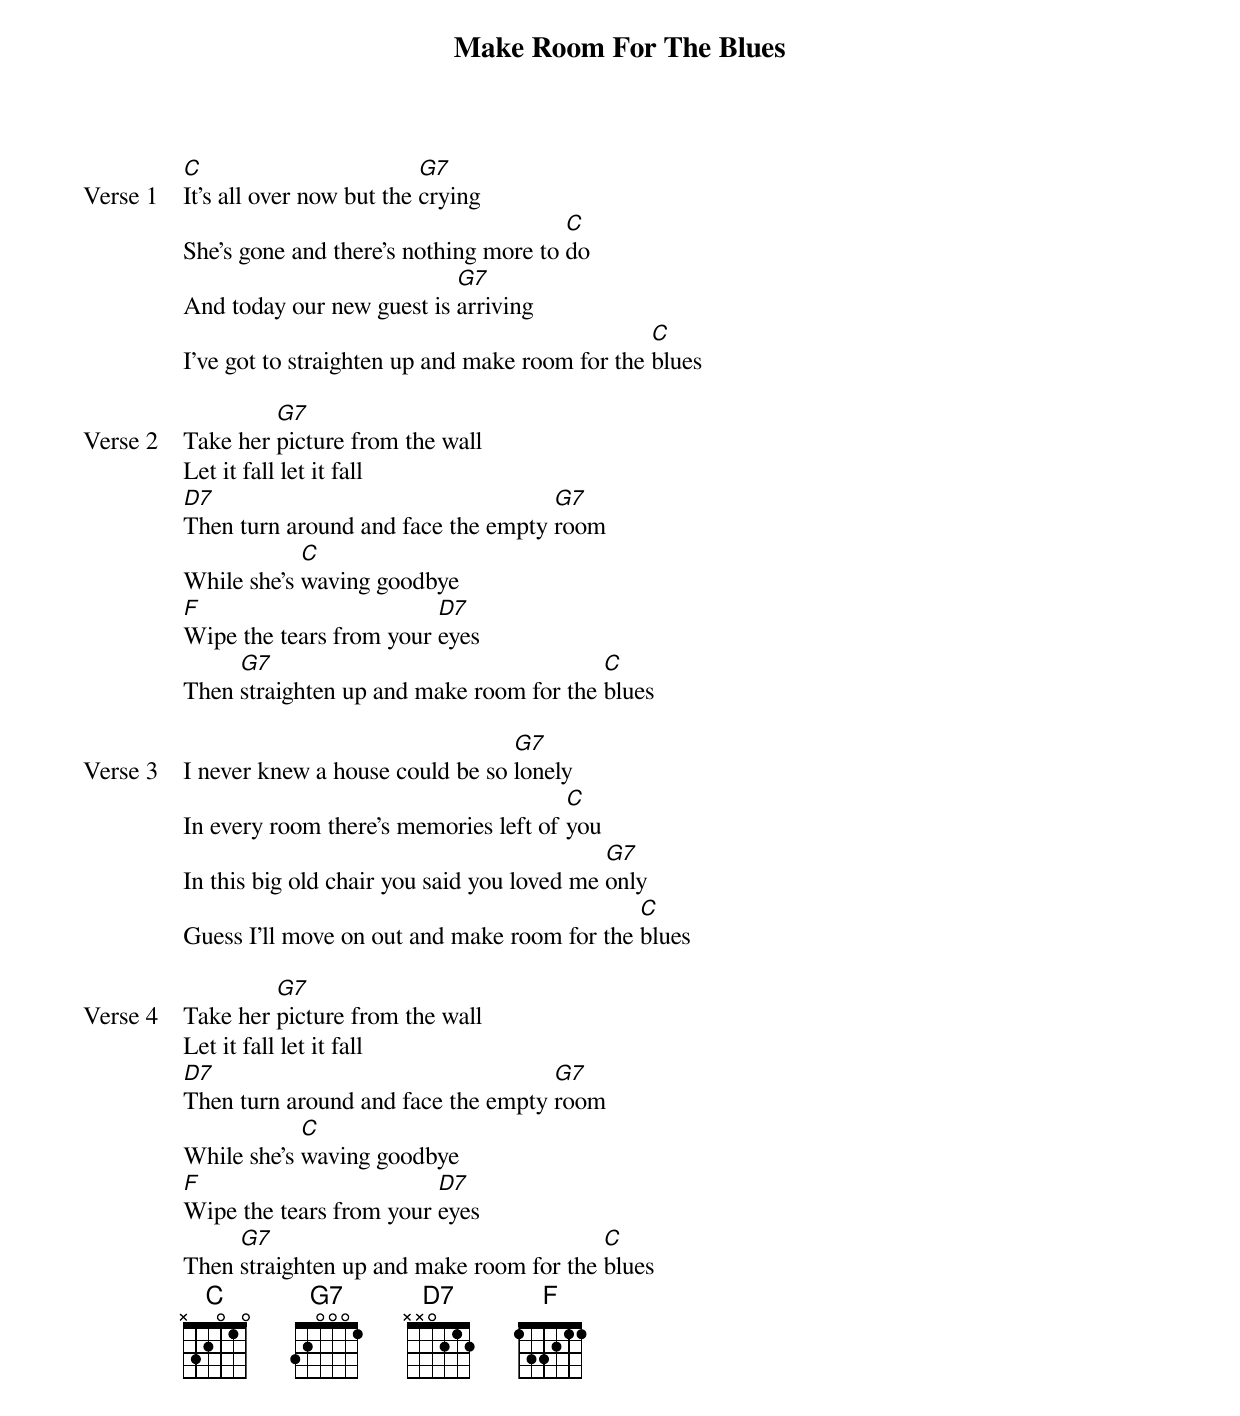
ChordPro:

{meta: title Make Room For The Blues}
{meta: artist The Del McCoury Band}
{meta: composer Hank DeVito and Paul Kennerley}
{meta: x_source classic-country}
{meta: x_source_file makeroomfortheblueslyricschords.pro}
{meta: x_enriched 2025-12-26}

{start_of_verse: Verse 1}
[C]It’s all over now but the [G7]crying
She’s gone and there’s nothing more to [C]do
And today our new guest is [G7]arriving
I’ve got to straighten up and make room for the [C]blues
{end_of_verse}

{start_of_verse: Verse 2}
Take her [G7]picture from the wall
Let it fall let it fall
[D7]Then turn around and face the empty [G7]room
While she’s [C]waving goodbye
[F]Wipe the tears from your [D7]eyes
Then [G7]straighten up and make room for the [C]blues
{end_of_verse}

{start_of_verse: Verse 3}
I never knew a house could be so [G7]lonely
In every room there’s memories left of [C]you
In this big old chair you said you loved me [G7]only
Guess I’ll move on out and make room for the [C]blues
{end_of_verse}

{start_of_verse: Verse 4}
Take her [G7]picture from the wall
Let it fall let it fall
[D7]Then turn around and face the empty [G7]room
While she’s [C]waving goodbye
[F]Wipe the tears from your [D7]eyes
Then [G7]straighten up and make room for the [C]blues
{end_of_verse}
